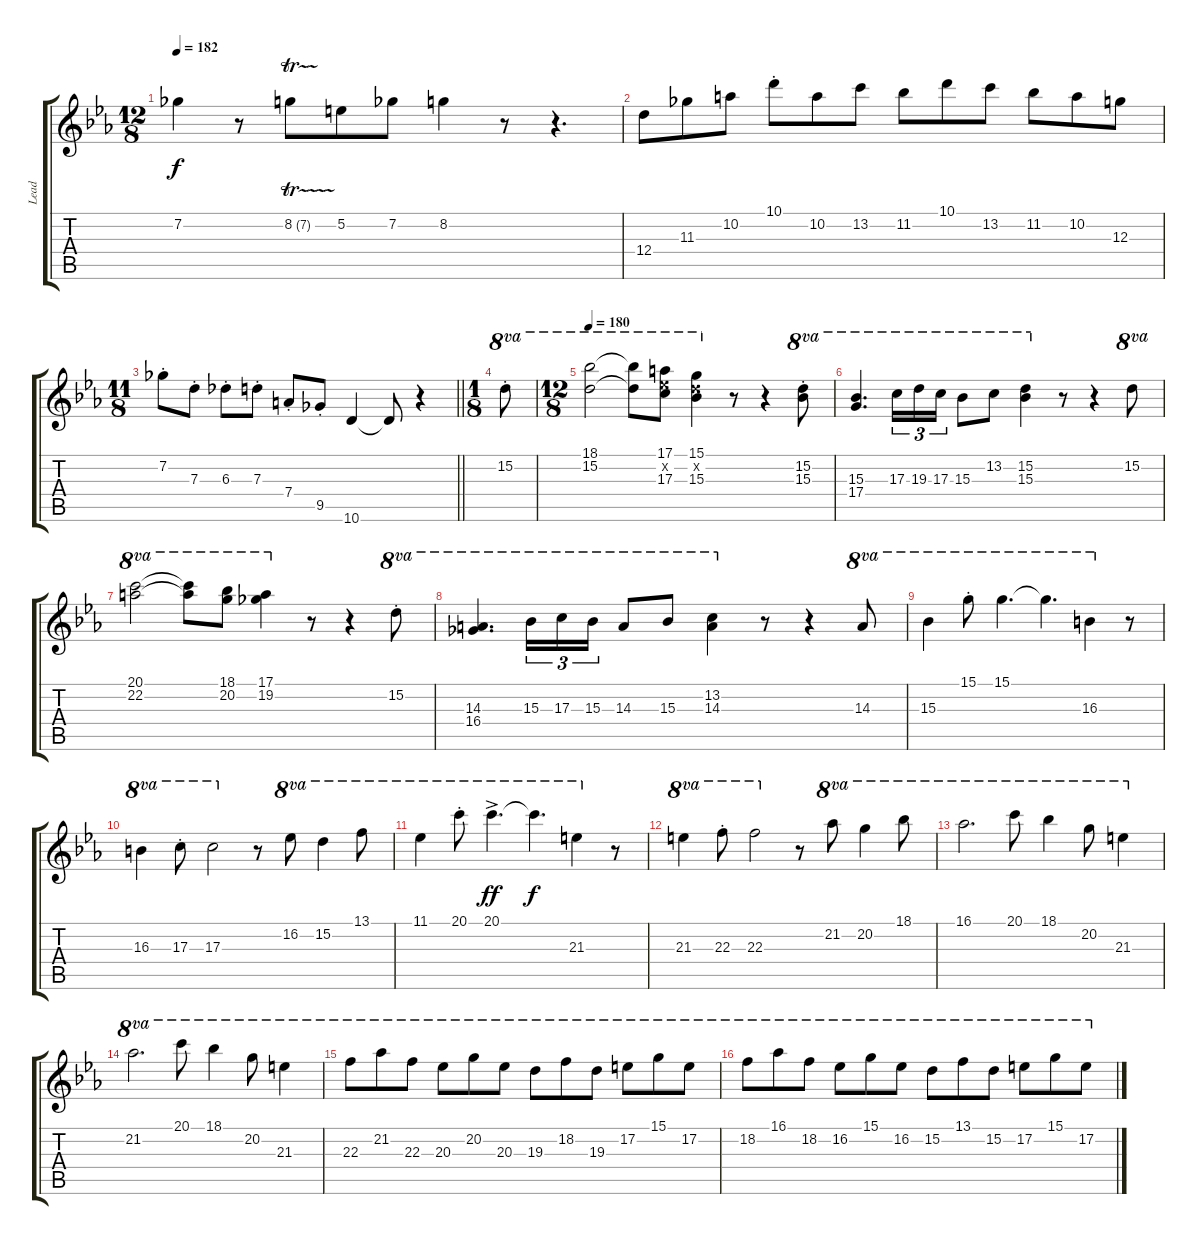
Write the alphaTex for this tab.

\track ("Lead" "Lead") {instrument distortionguitar}
\staff {score tabs}
\tuning (E4 B3 G3 D3 A2 E2) {hide}
\ts (12 8)
\tempo 182
\clef g2
\ks eb
7.2.4{dy f} r.8 8.2{tr (7 32)}.8 5.2.8 7.2.8 8.2.4 r.8 r.4{d} |
12.4.8 11.3.8 10.2.8 10.1{st}.8 10.2.8 13.2.8 11.2.8 10.1.8 13.2.8 11.2.8 10.2.8 12.3.8 |
\ts (11 8)
\barLineRight lightlight
7.2{st}.8 7.3{st}.8 6.3{st}.8 7.3{st}.8 7.4{st}.8 9.5{st}.8 10.6.4 10.6{t}.8 r.4 |
\ts (1 8)
15.2{st}.8{ot 8va} |
\ts (12 8)
\tempo 180
(18.1 15.2).2{ot 8va} (18.1{t} 15.2{t}).8{ot 8va} (17.1 16.2{x} 17.3).8{ot 8va} (15.1 15.2{x} 15.3).4{ot 8va} r.8 r.4 (15.2{st} 15.3{st}).8{ot 8va} |
(15.3 17.4).4{d ot 8va} 17.3.16{tu (3 2) ot 8va} 19.3.16{tu (3 2) ot 8va} 17.3.16{tu (3 2) ot 8va} 15.3.8{ot 8va} 13.2.8{ot 8va} (15.2 15.3).4{ot 8va} r.8 r.4 15.2.8{ot 8va} |
(20.1 22.2).2{ot 8va} (20.1{t} 22.2{t}).8{ot 8va} (18.1 20.2).8{ot 8va} (17.1 19.2).4{ot 8va} r.8 r.4 15.2{st}.8{ot 8va} |
(14.3 16.4).4{d ot 8va} 15.3.16{tu (3 2) ot 8va} 17.3.16{tu (3 2) ot 8va} 15.3.16{tu (3 2) ot 8va} 14.3.8{ot 8va} 15.3.8{ot 8va} (13.2 14.3).4{ot 8va} r.8 r.4 14.3.8{ot 8va} |
15.3.4{ot 8va} 15.1{st}.8{ot 8va} 15.1.4{d ot 8va} 15.1{t}.4{d ot 8va} 16.3.4{ot 8va} r.8 |
16.3.4{ot 8va} 17.3{st}.8{ot 8va} 17.3.2{ot 8va} r.8 16.2.8{ot 8va} 15.2.4{ot 8va} 13.1.8{ot 8va} |
11.1.4{ot 8va} 20.1{st}.8{ot 8va} 20.1{ac}.4{d ot 8va dy ff} 20.1{t}.4{d ot 8va dy f} 21.3.4{ot 8va} r.8 |
21.3.4{ot 8va} 22.3{st}.8{ot 8va} 22.3.2{ot 8va} r.8 21.2.8{ot 8va} 20.2.4{ot 8va} 18.1.8{ot 8va} |
16.1.2{d ot 8va} 20.1.8{ot 8va} 18.1.4{ot 8va} 20.2.8{ot 8va} 21.3.4{ot 8va} |
21.2.2{d ot 8va} 20.1.8{ot 8va} 18.1.4{ot 8va} 20.2.8{ot 8va} 21.3.4{ot 8va} |
22.3.8{ot 8va} 21.2.8{ot 8va} 22.3.8{ot 8va} 20.3.8{ot 8va} 20.2.8{ot 8va} 20.3.8{ot 8va} 19.3.8{ot 8va} 18.2.8{ot 8va} 19.3.8{ot 8va} 17.2.8{ot 8va} 15.1.8{ot 8va} 17.2.8{ot 8va} |
18.2.8{ot 8va} 16.1.8{ot 8va} 18.2.8{ot 8va} 16.2.8{ot 8va} 15.1.8{ot 8va} 16.2.8{ot 8va} 15.2.8{ot 8va} 13.1.8{ot 8va} 15.2.8{ot 8va} 17.2.8{ot 8va} 15.1.8{ot 8va} 17.2.8{ot 8va}
